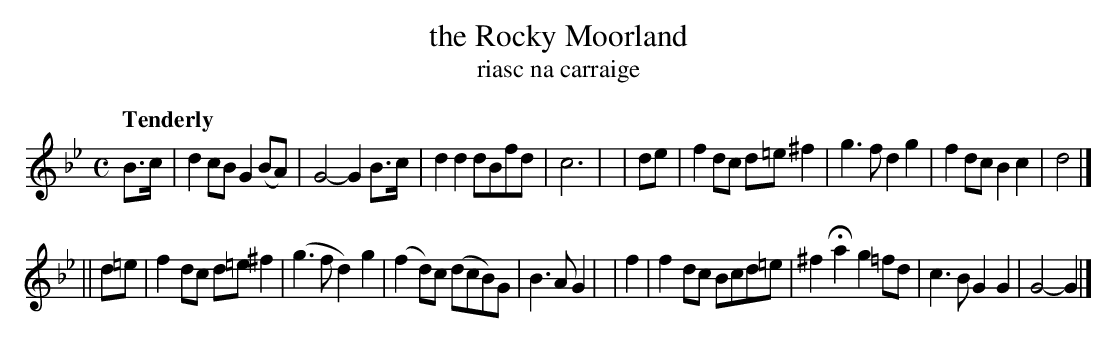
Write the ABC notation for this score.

X:1
T: the Rocky Moorland
T: riasc na carraige
Q: "Tenderly"
M: C
L: 1/8
K: Gm
   B>c | d2cB G2(BA) | G4-   G2B>c | d2d2   dBfd  | c6 |\
|  de  | f2dc d=e^f2 | g3f   d2g2  | f2dc   B2c2  | d4 |]
|| d=e | f2dc d=e^f2 |(g3f   d2)g2 |(f2d)c (dcB)G | B3A G2 |\
|  f2  | f2dc Bcd=e | ^f2Ha2 g2=fd | c3B    G2G2  | G4- G2 |]
